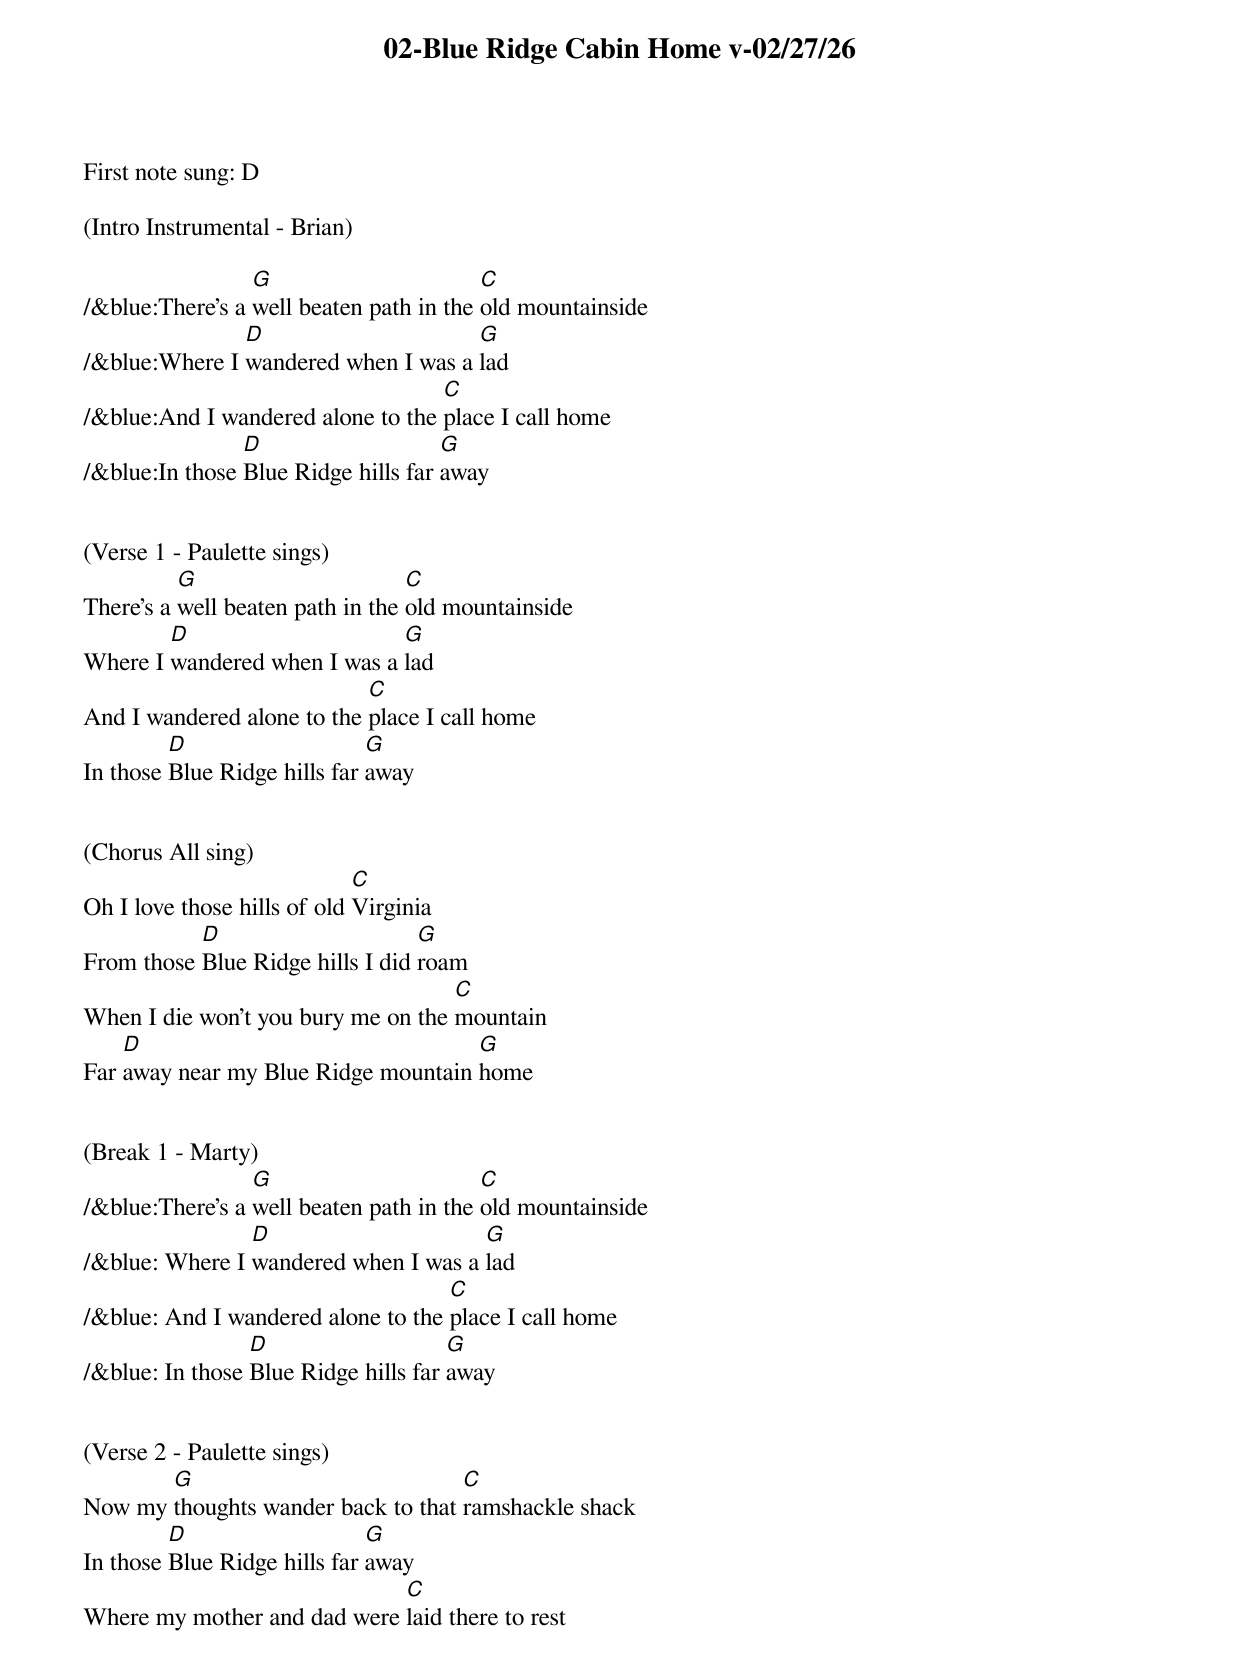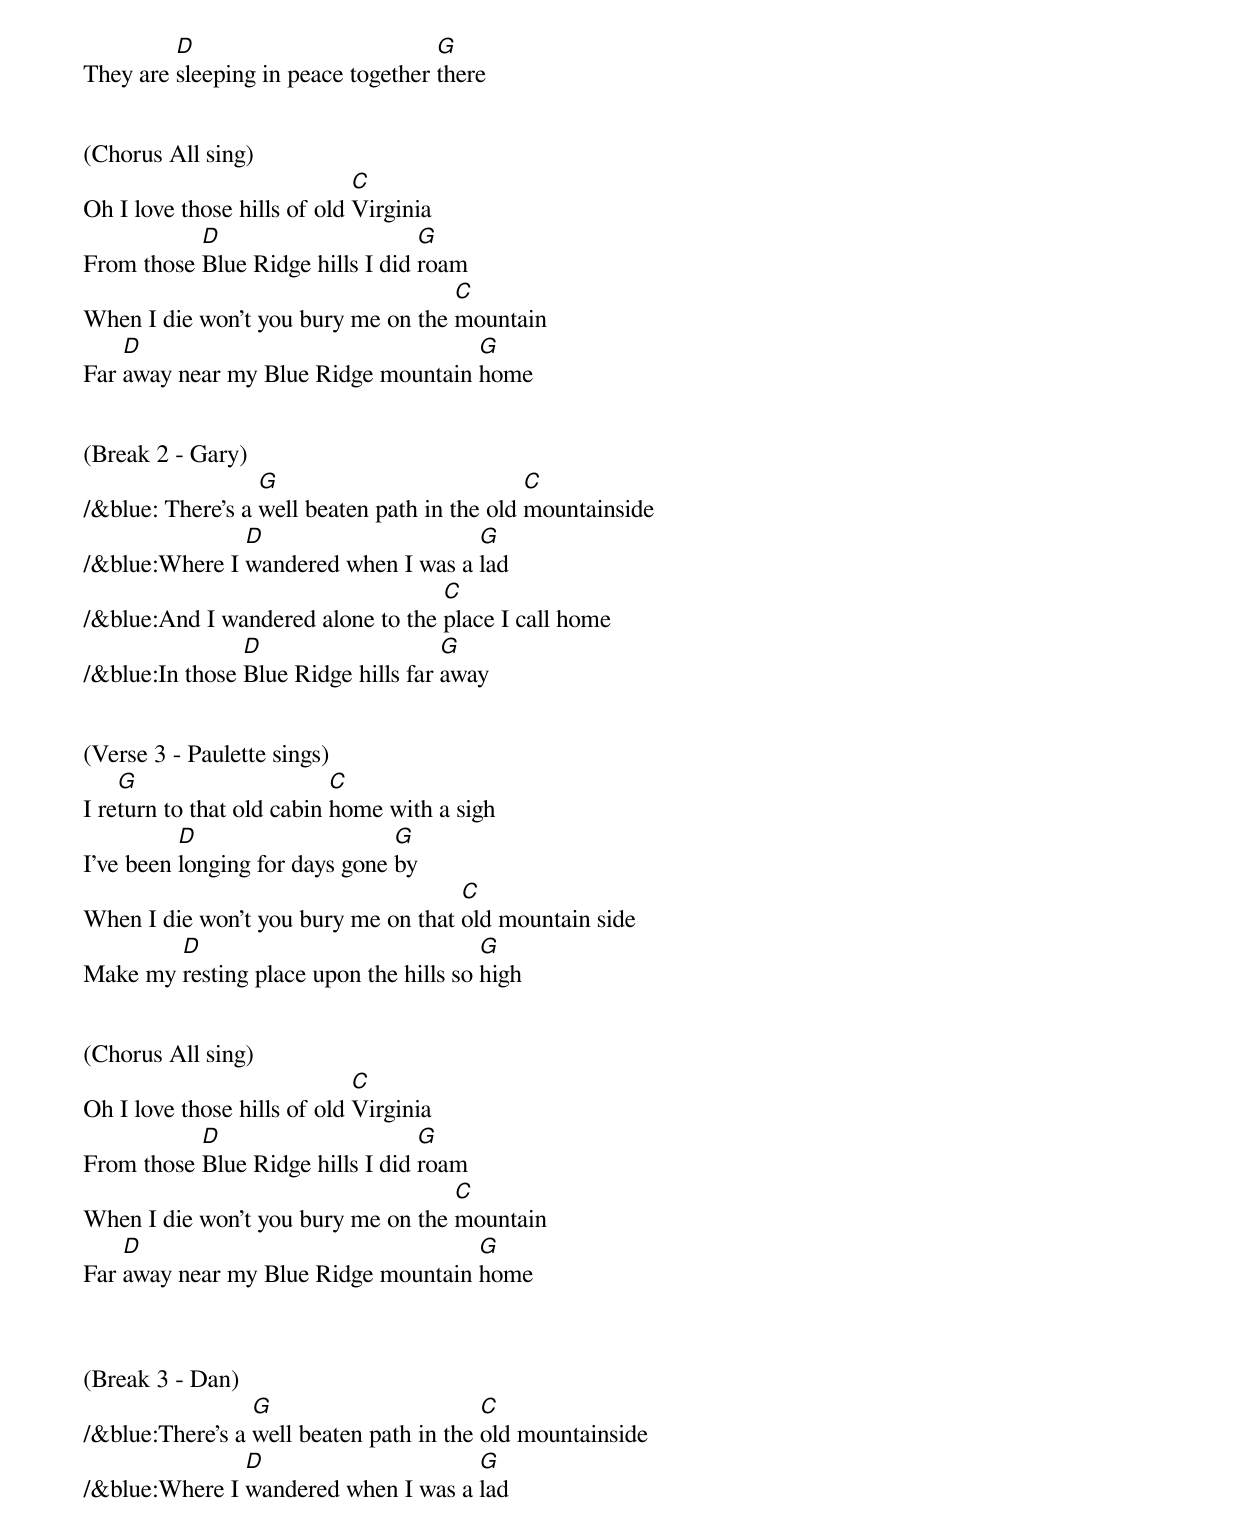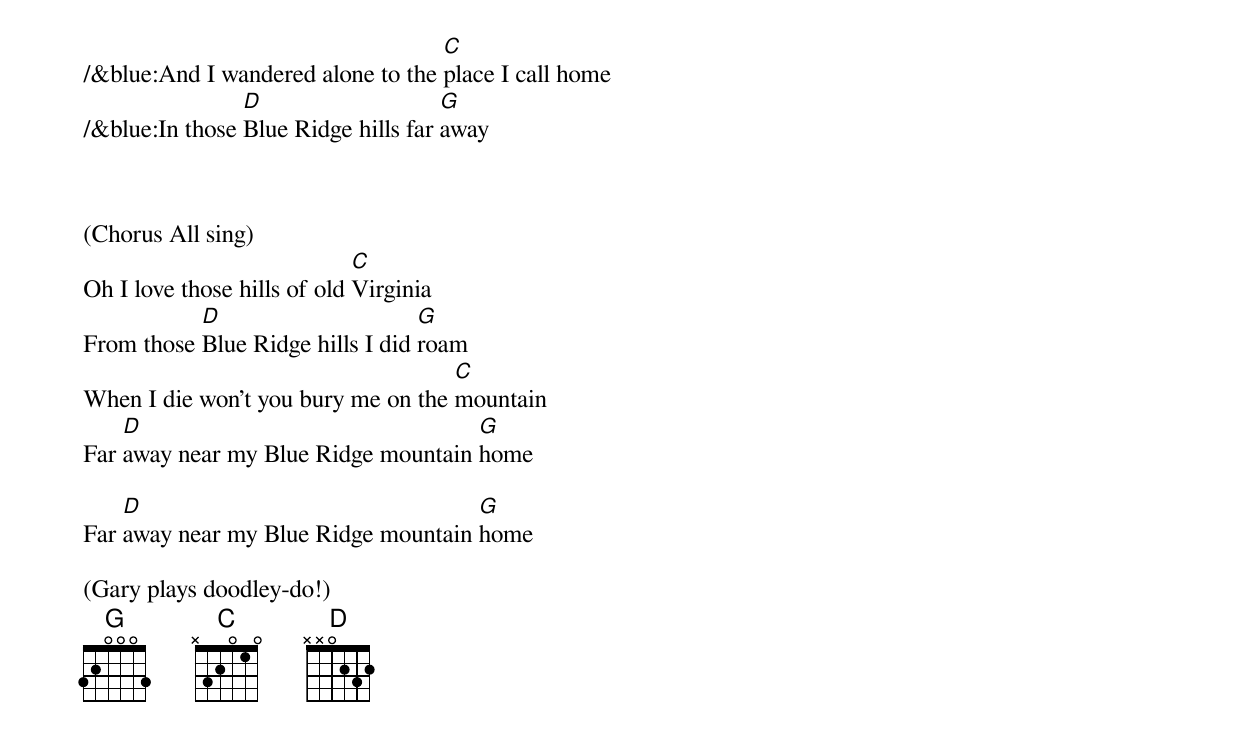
{title:02-Blue Ridge Cabin Home v-02/27/26}
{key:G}
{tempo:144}

First note sung: D

(Intro Instrumental - Brian)

/&blue:There's a [G]well beaten path in the [C]old mountainside
/&blue:Where I [D]wandered when I was a [G]lad
/&blue:And I wandered alone to the [C]place I call home
/&blue:In those [D]Blue Ridge hills far [G]away


(Verse 1 - Paulette sings)
There's a [G]well beaten path in the [C]old mountainside
Where I [D]wandered when I was a [G]lad
And I wandered alone to the [C]place I call home
In those [D]Blue Ridge hills far [G]away


(Chorus All sing)
Oh I love those hills of old [C]Virginia
From those [D]Blue Ridge hills I did [G]roam
When I die won't you bury me on the [C]mountain
Far [D]away near my Blue Ridge mountain [G]home


(Break 1 - Marty)
/&blue:There's a [G]well beaten path in the [C]old mountainside
/&blue: Where I [D]wandered when I was a [G]lad
/&blue: And I wandered alone to the [C]place I call home
/&blue: In those [D]Blue Ridge hills far [G]away


(Verse 2 - Paulette sings)
Now my [G]thoughts wander back to that [C]ramshackle shack
In those [D]Blue Ridge hills far [G]away
Where my mother and dad were [C]laid there to rest
They are [D]sleeping in peace together [G]there


(Chorus All sing)
Oh I love those hills of old [C]Virginia
From those [D]Blue Ridge hills I did [G]roam
When I die won't you bury me on the [C]mountain
Far [D]away near my Blue Ridge mountain [G]home


(Break 2 - Gary)
/&blue: There's a [G]well beaten path in the old [C]mountainside
/&blue:Where I [D]wandered when I was a [G]lad
/&blue:And I wandered alone to the [C]place I call home
/&blue:In those [D]Blue Ridge hills far [G]away


(Verse 3 - Paulette sings)
I re[G]turn to that old cabin [C]home with a sigh
I've been [D]longing for days gone [G]by
When I die won't you bury me on that [C]old mountain side
Make my [D]resting place upon the hills so [G]high


(Chorus All sing)
Oh I love those hills of old [C]Virginia
From those [D]Blue Ridge hills I did [G]roam
When I die won't you bury me on the [C]mountain
Far [D]away near my Blue Ridge mountain [G]home



(Break 3 - Dan)
/&blue:There's a [G]well beaten path in the [C]old mountainside
/&blue:Where I [D]wandered when I was a [G]lad
/&blue:And I wandered alone to the [C]place I call home
/&blue:In those [D]Blue Ridge hills far [G]away



(Chorus All sing)
Oh I love those hills of old [C]Virginia
From those [D]Blue Ridge hills I did [G]roam
When I die won't you bury me on the [C]mountain
Far [D]away near my Blue Ridge mountain [G]home

Far [D]away near my Blue Ridge mountain [G]home

(Gary plays doodley-do!)
